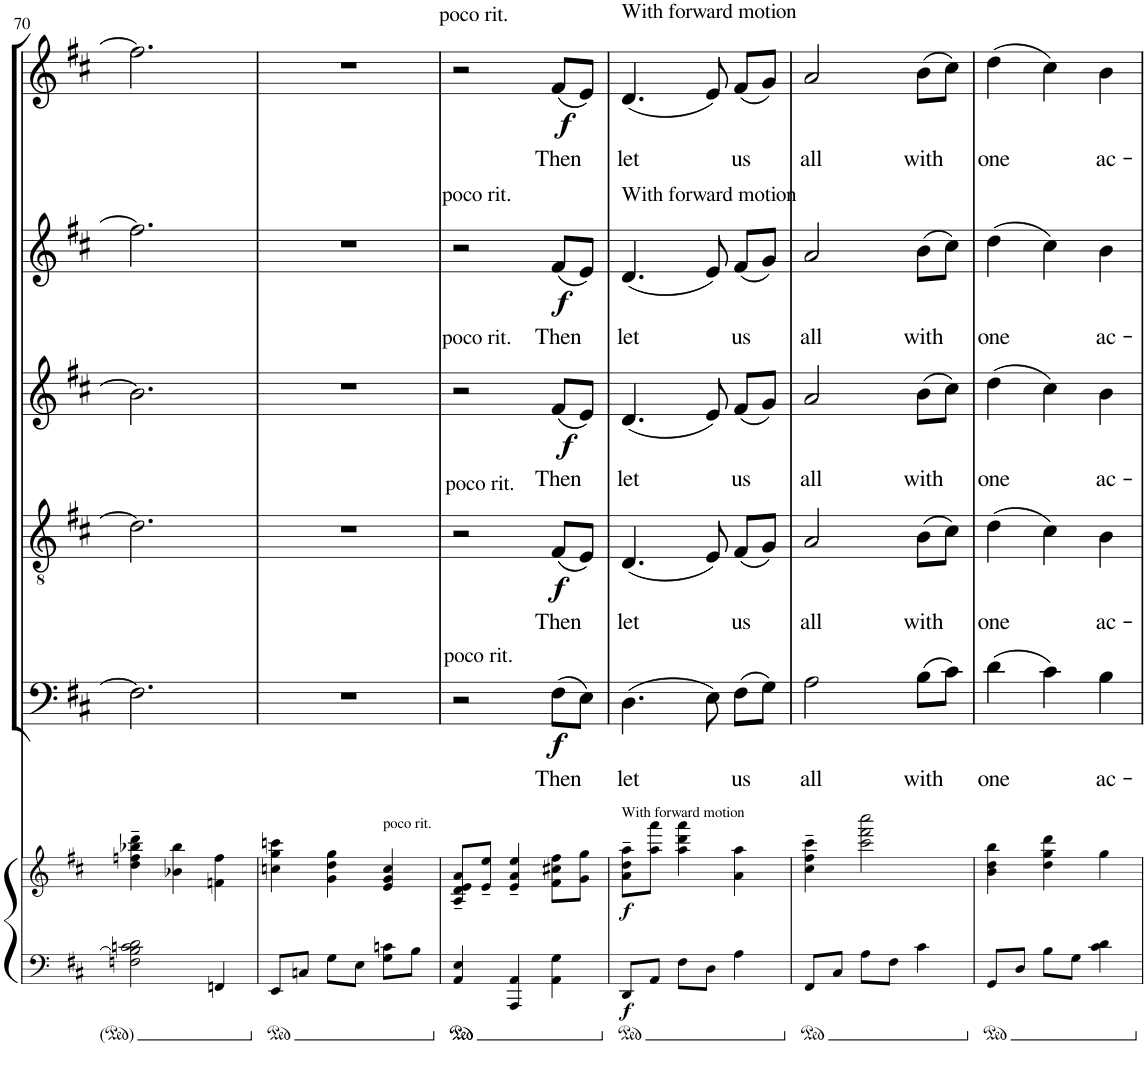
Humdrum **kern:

**kern	**dynam	**kern	**dynam	**kern	**text	**dynam	**kern	**text	**dynam	**kern	**text	**dynam	**kern	**text	**dynam	**kern	**text	**dynam
*part7	*part7	*part6	*part6	*part5	*part5	*part5	*part4	*part4	*part4	*part3	*part3	*part3	*part2	*part2	*part2	*part1	*part1	*part1
*staff7	*staff7	*staff6	*staff6	*staff5	*staff5	*staff5	*staff4	*staff4	*staff4	*staff3	*staff3	*staff3	*staff2	*staff2	*staff2	*staff1	*staff1	*staff1
*I"Piano	*	*I"Piano	*	*I"Bassi	*	*	*I"Tenori	*	*	*I"Contralti	*	*	*I"Soprani II	*	*	*I"Soprani I	*	*
*I'Pno	*	*I'Pno	*	*	*	*	*	*	*	*	*	*	*	*	*	*	*	*
!!LO:PB:g=z
*clefF4	*	*clefG2	*	*clefF4	*	*	*clefGv2	*	*	*clefG2	*	*	*clefG2	*	*	*clefG2	*	*
*	*	*	*	*	*	*	*	*	*	*	*	*	*Trd1c2	*	*	*Trd1c2	*	*
*k[f#c#]	*	*k[f#c#]	*	*k[f#c#]	*	*	*k[f#c#]	*	*	*k[f#c#]	*	*	*k[f#c#]	*	*	*k[f#c#]	*	*
*D:	*	*D:	*	*D:	*	*	*D:	*	*	*D:	*	*	*D:	*	*	*D:	*	*
*M3/4	*	*M3/4	*	*M3/4	*	*	*M3/4	*	*	*M3/4	*	*	*M3/4	*	*	*M3/4	*	*
=70	=70	=70	=70	=70	=70	=70	=70	=70	=70	=70	=70	=70	=70	=70	=70	=70	=70	=70
2Fn\ 2B-\] 2cn\ 2d\	.	4dd\~ 4ffn\~ 4bb-X\~ 4ddd\~	.	2.F\]	.	.	2.d\]	.	.	2.b-\]	.	.	2.ff\]	.	.	2.ff\]	.	.
.	.	4b-X\ 4bb-\	.	.	.	.	.	.	.	.	.	.	.	.	.	.	.	.
4FFn/	.	4fn\ 4ff\	.	.	.	.	.	.	.	.	.	.	.	.	.	.	.	.
=71	=71	=71	=71	=71	=71	=71	=71	=71	=71	=71	=71	=71	=71	=71	=71	=71	=71	=71
*ped	*	*	*	*	*	*	*	*	*	*	*	*	*	*	*	*	*	*
8EE/L	.	4ccn\ 4gg\ 4cccn\	.	2.r	.	.	2.r	.	.	2.r	.	.	2.r	.	.	2.r	.	.
8Cn/J	.	.	.	.	.	.	.	.	.	.	.	.	.	.	.	.	.	.
8G\L	.	4g\ 4dd\ 4gg\	.	.	.	.	.	.	.	.	.	.	.	.	.	.	.	.
8E\J	.	.	.	.	.	.	.	.	.	.	.	.	.	.	.	.	.	.
!	!	!LO:TX:a:t=poco rit.	!	!	!	!	!	!	!	!	!	!	!	!	!	!	!	!
8G\ 8cn\L	.	4e/ 4g/ 4cc/	.	.	.	.	.	.	.	.	.	.	.	.	.	.	.	.
8B\J	.	.	.	.	.	.	.	.	.	.	.	.	.	.	.	.	.	.
!	!	!	!	!	!	!	!	!	!	!	!	!	!	!	!	!LO:TX:a:t=poco rit.	!	!
!	!	!	!	!	!	!	!	!	!	!	!	!	!LO:TX:a:t=poco rit.	!	!	!	!	!
!	!	!	!	!	!	!	!	!	!	!LO:TX:a:t=poco rit.	!	!	!	!	!	!	!	!
!	!	!	!	!	!	!	!LO:TX:a:t=poco rit.	!	!	!	!	!	!	!	!	!	!	!
!	!	!	!	!LO:TX:a:t=poco rit.	!	!	!	!	!	!	!	!	!	!	!	!	!	!
=72	=72	=72	=72	=72	=72	=72	=72	=72	=72	=72	=72	=72	=72	=72	=72	=72	=72	=72
*Xped	*	*	*	*	*	*	*	*	*	*	*	*	*	*	*	*	*	*
*ped	*	*	*	*	*	*	*	*	*	*	*	*	*	*	*	*	*	*
4AA/ 4E/	.	8A/~ 8d/~ 8e/~ 8a/~L	.	2r	.	.	2r	.	.	2r	.	.	2r	.	.	2r	.	.
.	.	8e/~ 8ee/~J	.	.	.	.	.	.	.	.	.	.	.	.	.	.	.	.
*ped	*	*	*	*	*	*	*	*	*	*	*	*	*	*	*	*	*	*
4AAA/ 4AA/	.	4e/~ 4a/~ 4ee/~	.	.	.	.	.	.	.	.	.	.	.	.	.	.	.	.
!	!	!	!	!	!LO:LY:b	!LO:DY:b	!	!LO:LY:b	!LO:DY:b	!	!LO:LY:b	!LO:DY:b	!	!LO:LY:b	!LO:DY:b	!	!LO:LY:b	!LO:DY:b
4AA\ 4G\	.	8f#\ 8cc#X\ 8ff#\L	.	(8F#\L	Then	f	(8F#/L	Then	f	(8f#/L	Then	f	(8f#/L	Then	f	(8f#/L	Then	f
.	.	8g\ 8gg\J	.	8E\J)	.	.	8E/J)	.	.	8e/J)	.	.	8e/J)	.	.	8e/J)	.	.
=73	=73	=73	=73	=73	=73	=73	=73	=73	=73	=73	=73	=73	=73	=73	=73	=73	=73	=73
*Xped	*	*	*	*	*	*	*	*	*	*	*	*	*	*	*	*	*	*
*ped	*	*	*	*	*	*	*	*	*	*	*	*	*	*	*	*	*	*
!	!	!	!	!	!	!	!	!	!	!	!	!	!	!	!	!LO:TX:a:t=With forward motion	!	!
!	!	!	!	!	!	!	!	!	!	!	!	!	!LO:TX:a:t=With forward motion	!	!	!	!	!
!	!	!LO:TX:a:t=With forward motion	!	!	!	!	!	!	!	!	!	!	!	!	!	!	!	!
!	!LO:DY:b	!	!LO:DY:b	!	!LO:LY:b	!	!	!LO:LY:b	!	!	!LO:LY:b	!	!	!LO:LY:b	!	!	!LO:LY:b	!
8DD/L	f	8a\~ 8dd\~ 8aa\~L	f	(4.D\	let	.	(4.D/	let	.	(4.d/	let	.	(4.d/	let	.	(4.d/	let	.
8AA/J	.	8aa\ 8aaa\J	.	.	.	.	.	.	.	.	.	.	.	.	.	.	.	.
8F#\L	.	4aa\ 4ddd\ 4aaa\	.	.	.	.	.	.	.	.	.	.	.	.	.	.	.	.
8D\J	.	.	.	8E\)	.	.	8E/)	.	.	8e/)	.	.	8e/)	.	.	8e/)	.	.
!	!	!	!	!	!LO:LY:b	!	!	!LO:LY:b	!	!	!LO:LY:b	!	!	!LO:LY:b	!	!	!LO:LY:b	!
4A\	.	4a\ 4aa\	.	(8F#\L	us	.	(8F#/L	us	.	(8f#/L	us	.	(8f#/L	us	.	(8f#/L	us	.
.	.	.	.	8G\J)	.	.	8G/J)	.	.	8g/J)	.	.	8g/J)	.	.	8g/J)	.	.
=74	=74	=74	=74	=74	=74	=74	=74	=74	=74	=74	=74	=74	=74	=74	=74	=74	=74	=74
*Xped	*	*	*	*	*	*	*	*	*	*	*	*	*	*	*	*	*	*
*ped	*	*	*	*	*	*	*	*	*	*	*	*	*	*	*	*	*	*
!	!	!	!	!	!LO:LY:b	!	!	!LO:LY:b	!	!	!LO:LY:b	!	!	!LO:LY:b	!	!	!LO:LY:b	!
8FF#/L	.	4cc#\~ 4ff#\~ 4ccc#\~	.	2A\	all	.	2A/	all	.	2a/	all	.	2a/	all	.	2a/	all	.
8C#/J	.	.	.	.	.	.	.	.	.	.	.	.	.	.	.	.	.	.
8A\L	.	2ccc#\ 2fff#\ 2cccc#\	.	.	.	.	.	.	.	.	.	.	.	.	.	.	.	.
8F#\J	.	.	.	.	.	.	.	.	.	.	.	.	.	.	.	.	.	.
!	!	!	!	!	!LO:LY:b	!	!	!LO:LY:b	!	!	!LO:LY:b	!	!	!LO:LY:b	!	!	!LO:LY:b	!
4c#\	.	.	.	(8B\L	with	.	(8B\L	with	.	(8b\L	with	.	(8b\L	with	.	(8b\L	with	.
.	.	.	.	8c#\J)	.	.	8c#\J)	.	.	8cc#\J)	.	.	8cc#\J)	.	.	8cc#\J)	.	.
=75	=75	=75	=75	=75	=75	=75	=75	=75	=75	=75	=75	=75	=75	=75	=75	=75	=75	=75
*Xped	*	*	*	*	*	*	*	*	*	*	*	*	*	*	*	*	*	*
!	!	!	!	!	!LO:LY:b	!	!	!LO:LY:b	!	!	!LO:LY:b	!	!	!LO:LY:b	!	!	!LO:LY:b	!
8GG/L	.	4b\ 4dd\ 4bb\	.	(4d\	one	.	(4d\	one	.	(4dd\	one	.	(4dd\	one	.	(4dd\	one	.
8D/J	.	.	.	.	.	.	.	.	.	.	.	.	.	.	.	.	.	.
8B\L	.	4dd\ 4gg\ 4ddd\	.	4c#\)	.	.	4c#\)	.	.	4cc#\)	.	.	4cc#\)	.	.	4cc#\)	.	.
8G\J	.	.	.	.	.	.	.	.	.	.	.	.	.	.	.	.	.	.
!	!	!	!	!	!LO:LY:b	!	!	!LO:LY:b	!	!	!LO:LY:b	!	!	!LO:LY:b	!	!	!LO:LY:b	!
4c#\ 4d\	.	4gg\	.	4B\	ac-	.	4B\	ac-	.	4b\	ac-	.	4b\	ac-	.	4b\	ac-	.
*Xped	*	*	*	*	*	*	*	*	*	*	*	*	*	*	*	*	*	*
=	=	=	=	=	=	=	=	=	=	=	=	=	=	=	=	=	=	=
*-	*-	*-	*-	*-	*-	*-	*-	*-	*-	*-	*-	*-	*-	*-	*-	*-	*-	*-
